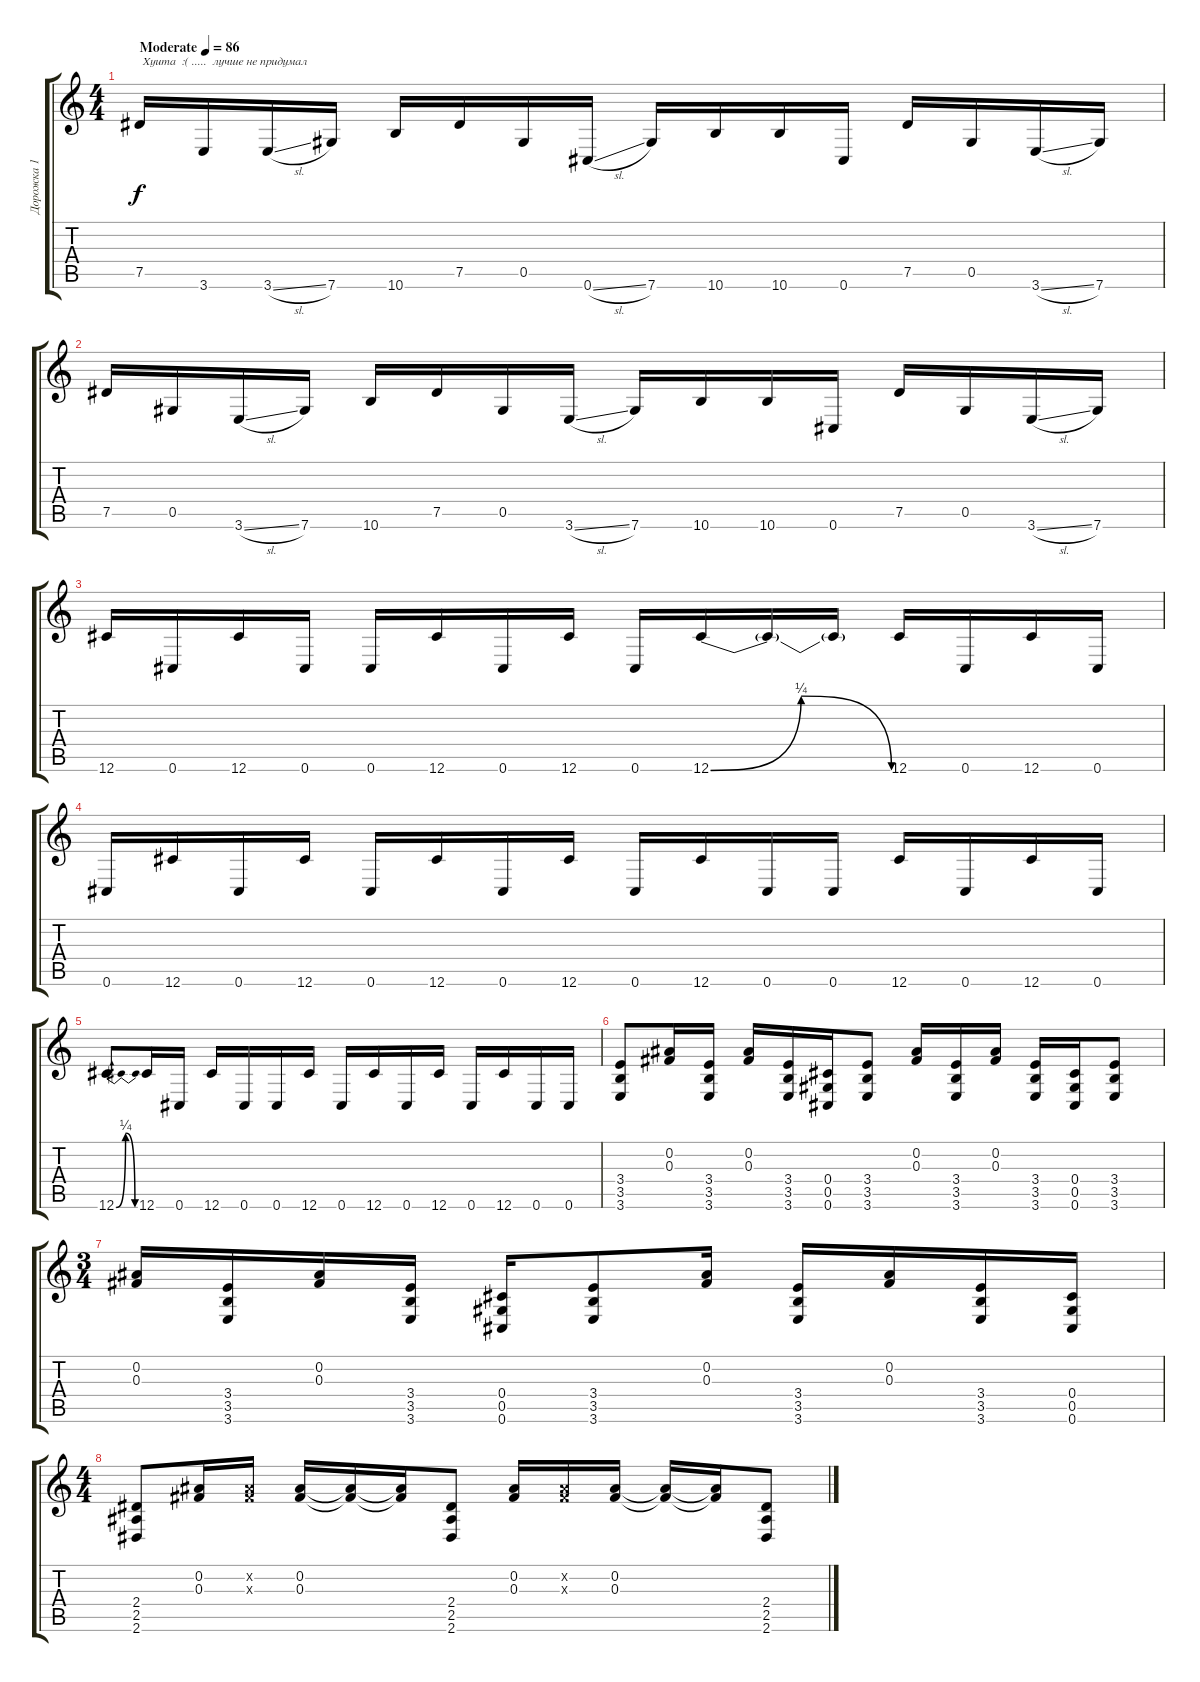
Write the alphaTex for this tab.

\track ("Дорожка 1" "Дорожка 1") {instrument distortionguitar}
\staff {score tabs}
\tuning (Eb4 Bb3 Gb3 Db3 Ab2 Db2) {hide}
\ts (4 4)
\tempo (86 "Moderate")
\clef g2
\ks c
7.5.16{txt " Хуита  :( .....  лучше не придумал" dy f instrument distortionguitar} 3.6.16 3.6{sl}.16 7.6.16 10.6.16 7.5.16 0.5.16 0.6{sl}.16 7.6.16 10.6.16 10.6.16 0.6.16 7.5.16 0.5.16 3.6{sl}.16 7.6.16 |
7.5.16 0.5.16 3.6{sl}.16 7.6.16 10.6.16 7.5.16 0.5.16 3.6{sl}.16 7.6.16 10.6.16 10.6.16 0.6.16 7.5.16 0.5.16 3.6{sl}.16 7.6.16 |
12.6.16 0.6.16 12.6.16 0.6.16 0.6.16 12.6.16 0.6.16 12.6.16 0.6.16 12.6{be (bendrelease 0 0 30 1 30 1 60 0)}.16 12.6{t}.16 12.6{t}.16 12.6.16 0.6.16 12.6.16 0.6.16 |
0.6.16 12.6.16 0.6.16 12.6.16 0.6.16 12.6.16 0.6.16 12.6.16 0.6.16 12.6.16 0.6.16 0.6.16 12.6.16 0.6.16 12.6.16 0.6.16 |
12.6{be (bendrelease 0 0 30 1 30 1 60 0)}.8 12.6.16 0.6.16 12.6.16 0.6.16 0.6.16 12.6.16 0.6.16 12.6.16 0.6.16 12.6.16 0.6.16 12.6.16 0.6.16 0.6.16 |
(3.4 3.5 3.6).8 (0.2 0.3).16 (3.4 3.5 3.6).16 (0.2 0.3).16 (3.4 3.5 3.6).16 (0.4 0.5 0.6).16 (3.4 3.5 3.6).8 (0.2 0.3).16 (3.4 3.5 3.6).16 (0.2 0.3).16 (3.4 3.5 3.6).16 (0.4 0.5 0.6).16 (3.4 3.5 3.6).8 |
\ts (3 4)
(0.2 0.3).16 (3.4 3.5 3.6).16 (0.2 0.3).16 (3.4 3.5 3.6).16 (0.4 0.5 0.6).16 (3.4 3.5 3.6).8 (0.2 0.3).16 (3.4 3.5 3.6).16 (0.2 0.3).16 (3.4 3.5 3.6).16 (0.4 0.5 0.6).16 |
\ts (4 4)
(2.4 2.5 2.6).8 (0.2 0.3).16 (0.2{x} 0.3{x}).16 (0.2 0.3).16 (0.2{t} 0.3{t}).16 (0.2{t} 0.3{t}).16 (2.4 2.5 2.6).8 (0.2 0.3).16 (0.2{x} 0.3{x}).16 (0.2 0.3).16 (0.2{t} 0.3{t}).16 (0.2{t} 0.3{t}).16 (2.4 2.5 2.6).8
